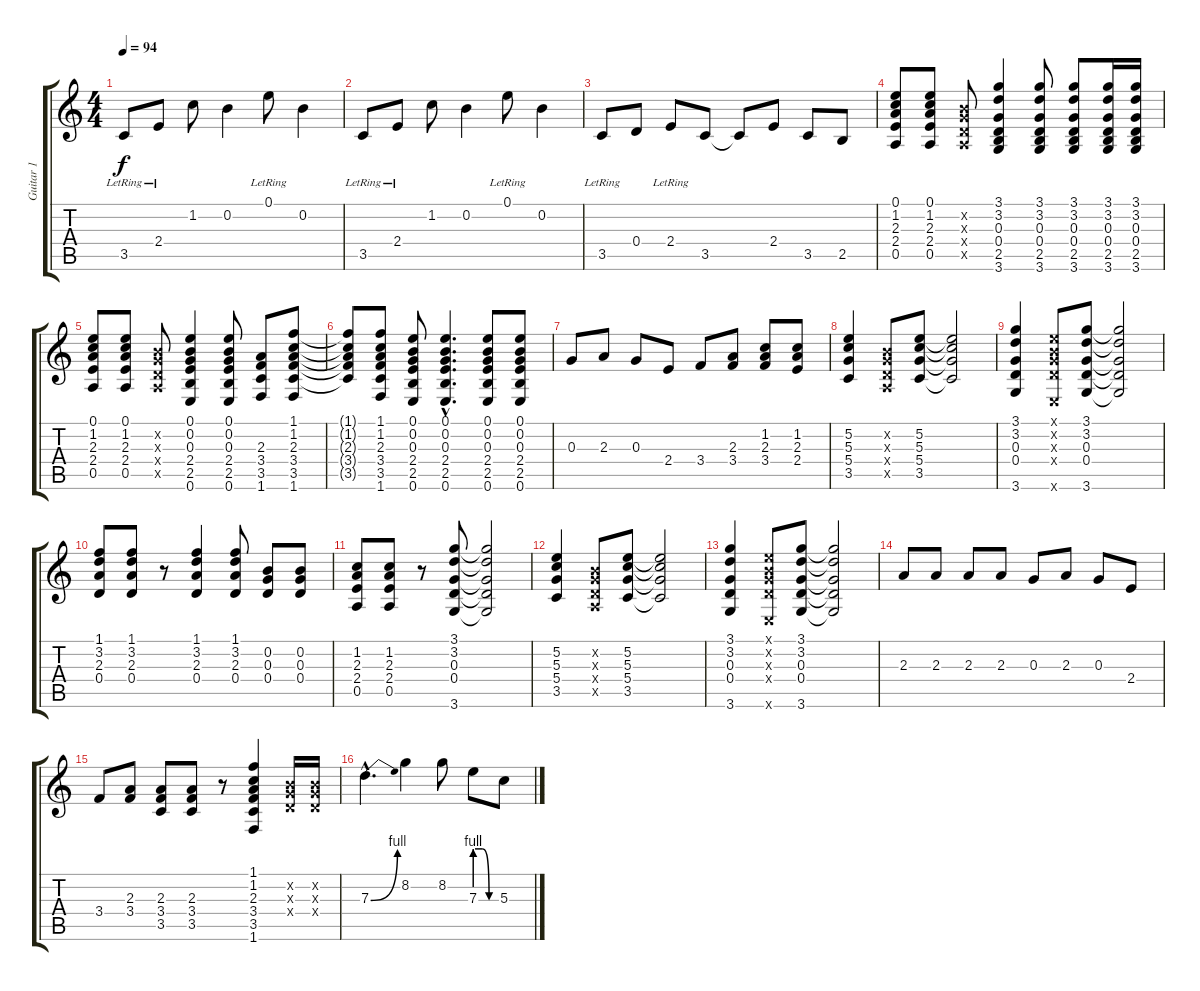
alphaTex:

\track ("Guitar 1" "Guitar 1") {instrument acousticguitarsteel}
\staff {score tabs}
\tuning (E4 B3 G3 D3 A2 E2) {hide}
\ts (4 4)
\tempo 94
\clef g2
\ks c
3.5{lr}.8{dy f} 2.4{lr}.8 1.2.8 0.2.4 0.1{lr}.8 0.2.4 |
3.5{lr}.8 2.4{lr}.8 1.2.8 0.2.4 0.1{lr}.8 0.2.4 |
3.5{lr}.8 0.4.8 2.4{lr}.8 3.5.8 3.5{t}.8 2.4.8 3.5.8 2.5.8 |
(0.1 1.2 2.3 2.4 0.5).8 (0.1 1.2 2.3 2.4 0.5).8 (0.2{x} 0.3{x} 0.4{x} 0.5{x}).8 (3.1 3.2 0.3 0.4 2.5 3.6).4 (3.1 3.2 0.3 0.4 2.5 3.6).8 (3.1 3.2 0.3 0.4 2.5 3.6).8 (3.1 3.2 0.3 0.4 2.5 3.6).16 (3.1 3.2 0.3 0.4 2.5 3.6).16 |
(0.1 1.2 2.3 2.4 0.5).8 (0.1 1.2 2.3 2.4 0.5).8 (0.2{x} 0.3{x} 0.4{x} 0.5{x}).8 (0.1 0.2 0.3 2.4 2.5 0.6).4 (0.1 0.2 0.3 2.4 2.5 0.6).8 (2.3 3.4 3.5 1.6).8 (1.1 1.2 2.3 3.4 3.5 1.6).8 |
(1.1{t} 1.2{t} 2.3{t} 3.4{t} 3.5{t}).8 (1.1 1.2 2.3 3.4 3.5 1.6).8 (0.1 0.2 0.3 2.4 2.5 0.6).8 (0.1{hac} 0.2{hac} 0.3{hac} 2.4{hac} 2.5{hac} 0.6{hac}).4{d} (0.1 0.2 0.3 2.4 2.5 0.6).8 (0.1 0.2 0.3 2.4 2.5 0.6).8 |
0.3.8 2.3.8 0.3.8 2.4.8 3.4.8 (2.3 3.4).8 (1.2 2.3 3.4).8 (1.2 2.3 2.4).8 |
(5.2 5.3 5.4 3.5).4 (0.2{x} 0.3{x} 0.4{x} 0.5{x}).8 (5.2 5.3 5.4 3.5).8 (5.2{t} 5.3{t} 5.4{t} 3.5{t}).2 |
(3.1 3.2 0.3 0.4 3.6).4 (0.1{x} 0.2{x} 0.3{x} 0.4{x} 0.6{x}).8 (3.1 3.2 0.3 0.4 3.6).8 (3.1{t} 3.2{t} 0.3{t} 0.4{t} 3.6{t}).2 |
(1.1 3.2 2.3 0.4).8 (1.1 3.2 2.3 0.4).8 r.8 (1.1 3.2 2.3 0.4).4 (1.1 3.2 2.3 0.4).8 (0.2 0.3 0.4).8 (0.2 0.3 0.4).8 |
(1.2 2.3 2.4 0.5).8 (1.2 2.3 2.4 0.5).8 r.8 (3.1 3.2 0.3 0.4 3.6).8 (3.1{t} 3.2{t} 0.3{t} 0.4{t} 3.6{t}).2 |
(5.2 5.3 5.4 3.5).4 (0.2{x} 0.3{x} 0.4{x} 0.5{x}).8 (5.2 5.3 5.4 3.5).8 (5.2{t} 5.3{t} 5.4{t} 3.5{t}).2 |
(3.1 3.2 0.3 0.4 3.6).4 (0.1{x} 0.2{x} 0.3{x} 0.4{x} 0.6{x}).8 (3.1 3.2 0.3 0.4 3.6).8 (3.1{t} 3.2{t} 0.3{t} 0.4{t} 3.6{t}).2 |
2.3.8 2.3.8 2.3.8 2.3.8 0.3.8 2.3.8 0.3.8 2.4.8 |
3.4.8 (2.3 3.4).8 (2.3 3.4 3.5).8 (2.3 3.4 3.5).8 r.8 (1.1 1.2 2.3 3.4 3.5 1.6).4 (0.2{x} 0.3{x} 0.4{x}).16 (0.2{x} 0.3{x} 0.4{x}).16 |
7.3{be (bend 0 0 60 4) hac}.4{d instrument overdrivenguitar} 8.2.4 8.2.8 7.3{be (custom 0 4 20 4 40 0 60 0)}.8 5.3.8
